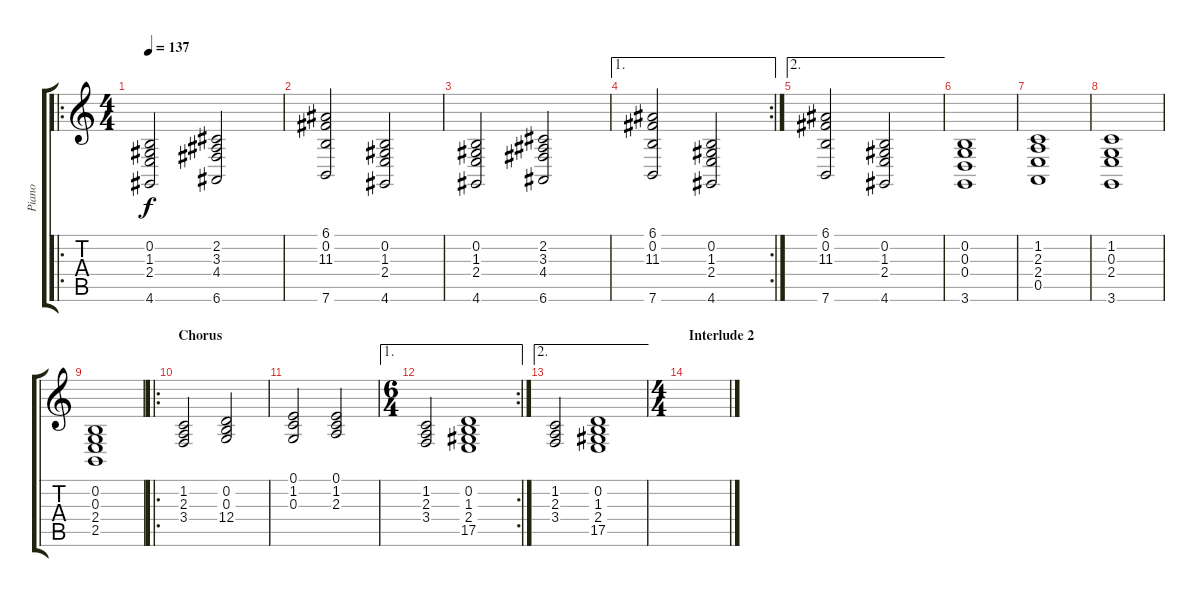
\track ("Piano" "Piano") {instrument brightacousticpiano}
\staff {score tabs}
\tuning (E4 B3 G3 D3 A2 E2) {hide}
\ro
\ts (4 4)
\tempo 137
\clef g2
\ks c
(0.2 1.3 2.4 4.6).2{dy f} (2.2 3.3 4.4 6.6).2 |
(6.1 0.2 11.3 7.6).2 (0.2 1.3 2.4 4.6).2 |
(0.2 1.3 2.4 4.6).2 (2.2 3.3 4.4 6.6).2 |
\ae 1
\rc 2
(6.1 0.2 11.3 7.6).2 (0.2 1.3 2.4 4.6).2 |
\ae 2
(6.1 0.2 11.3 7.6).2 (0.2 1.3 2.4 4.6).2 |
(0.2 0.3 0.4 3.6).1 |
(1.2 2.3 2.4 0.5).1 |
(1.2 0.3 2.4 3.6).1 |
(0.2 0.3 2.4 2.5).1 |
\ro
\section ("" "Chorus")
(1.2 2.3 3.4).2{volume 16 balance 0} (0.2 0.3 12.4).2 |
(0.1 1.2 0.3).2 (0.1 1.2 2.3).2 |
\ae 1
\rc 2
\ts (6 4)
(1.2 2.3 3.4).2 (0.2 1.3 2.4 17.5).1 |
\ae 2
(1.2 2.3 3.4).2 (0.2 1.3 2.4 17.5).1 |
\ts (4 4)
\section ("" "Interlude 2")
